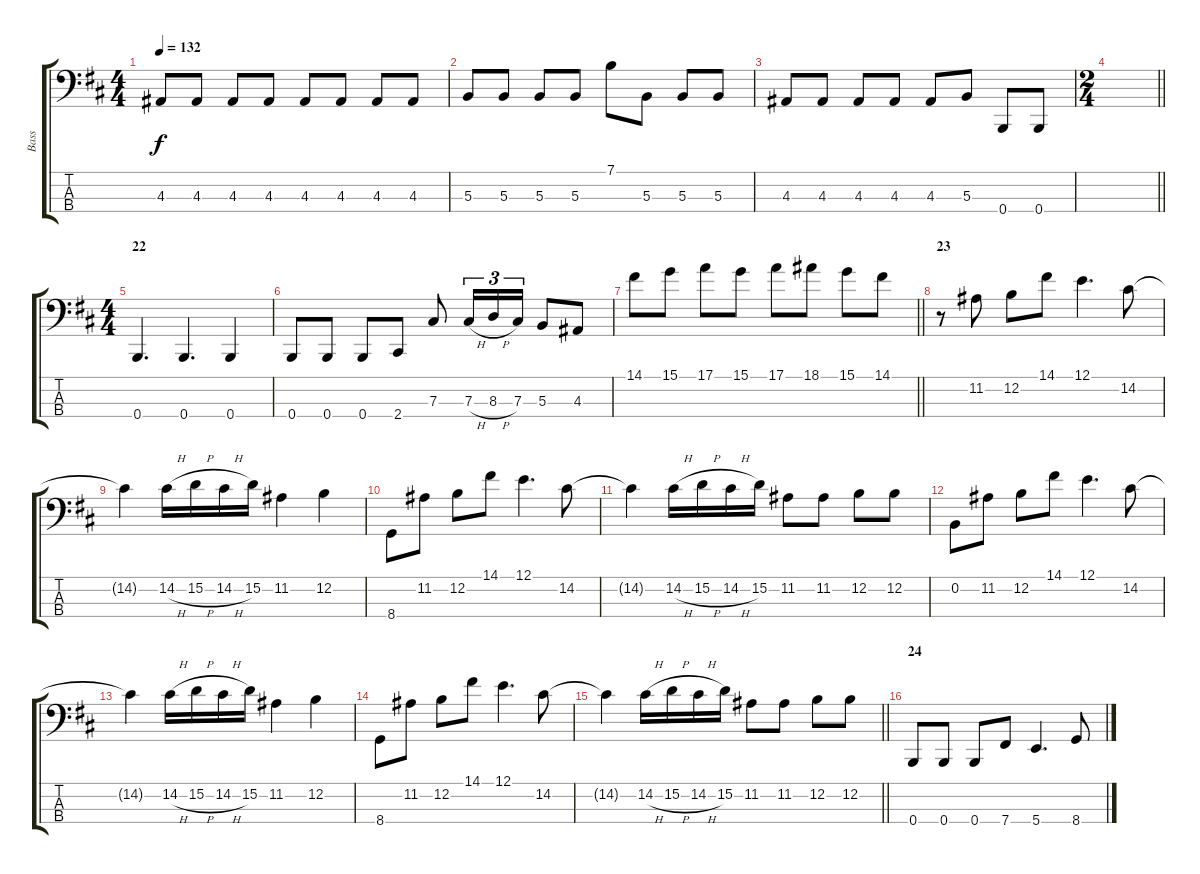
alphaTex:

\track ("Bass" "Bass") {instrument electricbassfinger}
\staff {score tabs}
\tuning (E2 B1 Gb1 B0) {hide}
\ts (4 4)
\tempo 132
\clef f4
\ks bminor
4.3.8{dy f} 4.3.8 4.3.8 4.3.8 4.3.8 4.3.8 4.3.8 4.3.8 |
5.3.8 5.3.8 5.3.8 5.3.8 7.1.8 5.3.8 5.3.8 5.3.8 |
4.3.8 4.3.8 4.3.8 4.3.8 4.3.8 5.3.8 0.4.8 0.4.8 |
\ts (2 4)
\barLineRight lightlight
|
\ts (4 4)
\section ("" "22")
0.4.4{d} 0.4.4{d} 0.4.4 |
0.4.8 0.4.8 0.4.8 2.4.8 7.3.8 7.3{h}.16{tu (3 2)} 8.3{h}.16{tu (3 2)} 7.3.16{tu (3 2)} 5.3.8 4.3.8 |
\barLineRight lightlight
14.1.8 15.1.8 17.1.8 15.1.8 17.1.8 18.1.8 15.1.8 14.1.8 |
\section ("" "23")
r.8 11.2.8 12.2.8 14.1.8 12.1.4{d} 14.2.8 |
14.2{t}.4 14.2{h}.16 15.2{h}.16 14.2{h}.16 15.2.16 11.2.4 12.2.4 |
8.4.8 11.2.8 12.2.8 14.1.8 12.1.4{d} 14.2.8 |
14.2{t}.4 14.2{h}.16 15.2{h}.16 14.2{h}.16 15.2.16 11.2.8 11.2.8 12.2.8 12.2.8 |
0.2.8 11.2.8 12.2.8 14.1.8 12.1.4{d} 14.2.8 |
14.2{t}.4 14.2{h}.16 15.2{h}.16 14.2{h}.16 15.2.16 11.2.4 12.2.4 |
8.4.8 11.2.8 12.2.8 14.1.8 12.1.4{d} 14.2.8 |
\barLineRight lightlight
14.2{t}.4 14.2{h}.16 15.2{h}.16 14.2{h}.16 15.2.16 11.2.8 11.2.8 12.2.8 12.2.8 |
\section ("" "24")
0.4.8 0.4.8 0.4.8 7.4.8 5.4.4{d} 8.4.8
